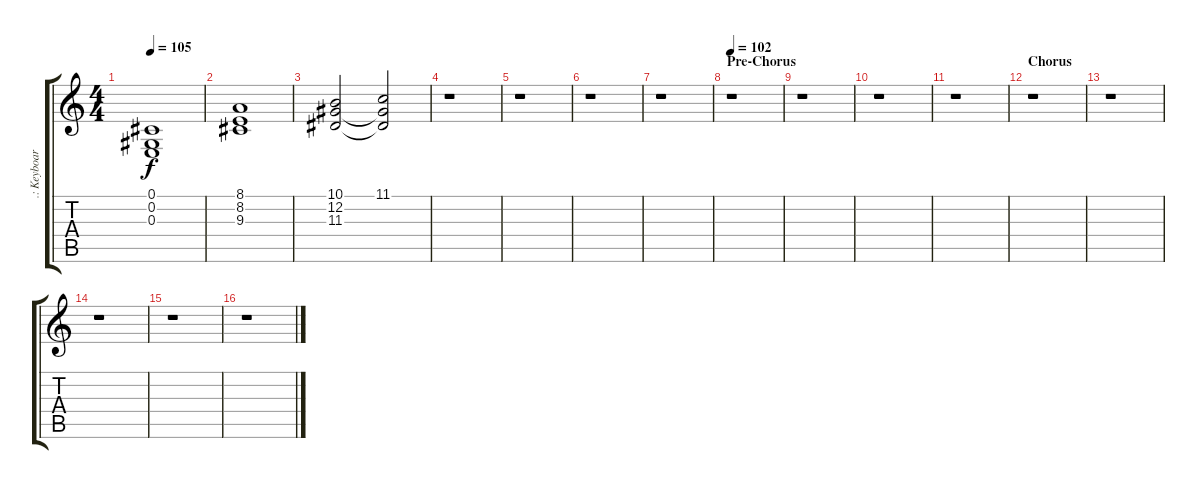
\track (".: Keyboard :." ".: Keyboar") {instrument harpsichord}
\staff {score tabs}
\tuning (Db4 Ab3 E3 B2 Gb2 Db2) {hide}
\ts (4 4)
\tempo 105
\clef g2
\ks c
(0.1 0.2 0.3).1{dy f} |
(8.1 8.2 9.3).1 |
(10.1 12.2 11.3).2 (11.1 12.2{t} 11.3{t}).2 |
r.1 |
r.1 |
r.1 |
r.1 |
\section ("" "Pre-Chorus")
\tempo 102
r.1 |
r.1 |
r.1 |
r.1 |
\section ("" "Chorus")
r.1 |
r.1 |
r.1 |
r.1 |
r.1
